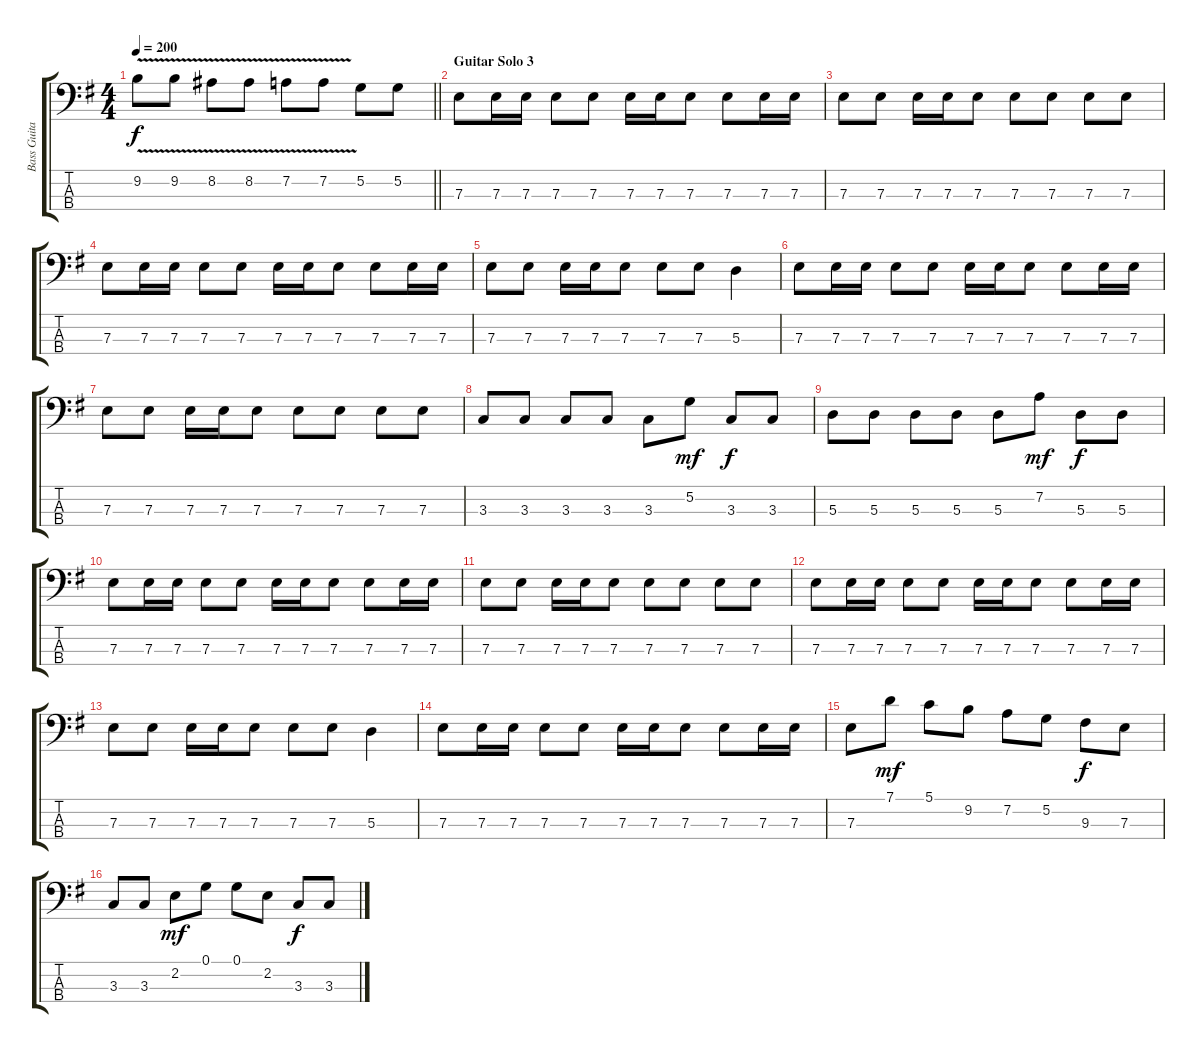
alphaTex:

\track ("Bass Guitar" "Bass Guita") {instrument electricbasspick}
\staff {score tabs}
\tuning (G2 D2 A1 E1) {hide}
\ts (4 4)
\tempo 200
\clef f4
\barLineRight lightlight
\ks g
9.2{v}.8{dy f} 9.2{v}.8 8.2{v}.8 8.2{v}.8 7.2{v}.8 7.2{v}.8 5.2.8 5.2.8 |
\section ("" "Guitar Solo 3")
7.3.8 7.3.16 7.3.16 7.3.8 7.3.8 7.3.16 7.3.16 7.3.8 7.3.8 7.3.16 7.3.16 |
7.3.8 7.3.8 7.3.16 7.3.16 7.3.8 7.3.8 7.3.8 7.3.8 7.3.8 |
7.3.8 7.3.16 7.3.16 7.3.8 7.3.8 7.3.16 7.3.16 7.3.8 7.3.8 7.3.16 7.3.16 |
7.3.8 7.3.8 7.3.16 7.3.16 7.3.8 7.3.8 7.3.8 5.3.4 |
7.3.8 7.3.16 7.3.16 7.3.8 7.3.8 7.3.16 7.3.16 7.3.8 7.3.8 7.3.16 7.3.16 |
7.3.8 7.3.8 7.3.16 7.3.16 7.3.8 7.3.8 7.3.8 7.3.8 7.3.8 |
3.3.8 3.3.8 3.3.8 3.3.8 3.3.8 5.2.8{dy mf} 3.3.8{dy f} 3.3.8 |
5.3.8 5.3.8 5.3.8 5.3.8 5.3.8 7.2.8{dy mf} 5.3.8{dy f} 5.3.8 |
7.3.8 7.3.16 7.3.16 7.3.8 7.3.8 7.3.16 7.3.16 7.3.8 7.3.8 7.3.16 7.3.16 |
7.3.8 7.3.8 7.3.16 7.3.16 7.3.8 7.3.8 7.3.8 7.3.8 7.3.8 |
7.3.8 7.3.16 7.3.16 7.3.8 7.3.8 7.3.16 7.3.16 7.3.8 7.3.8 7.3.16 7.3.16 |
7.3.8 7.3.8 7.3.16 7.3.16 7.3.8 7.3.8 7.3.8 5.3.4 |
7.3.8 7.3.16 7.3.16 7.3.8 7.3.8 7.3.16 7.3.16 7.3.8 7.3.8 7.3.16 7.3.16 |
7.3.8 7.1.8{dy mf} 5.1.8 9.2.8 7.2.8 5.2.8 9.3.8{dy f} 7.3.8 |
3.3.8 3.3.8 2.2.8{dy mf} 0.1.8 0.1.8 2.2.8 3.3.8{dy f} 3.3.8
